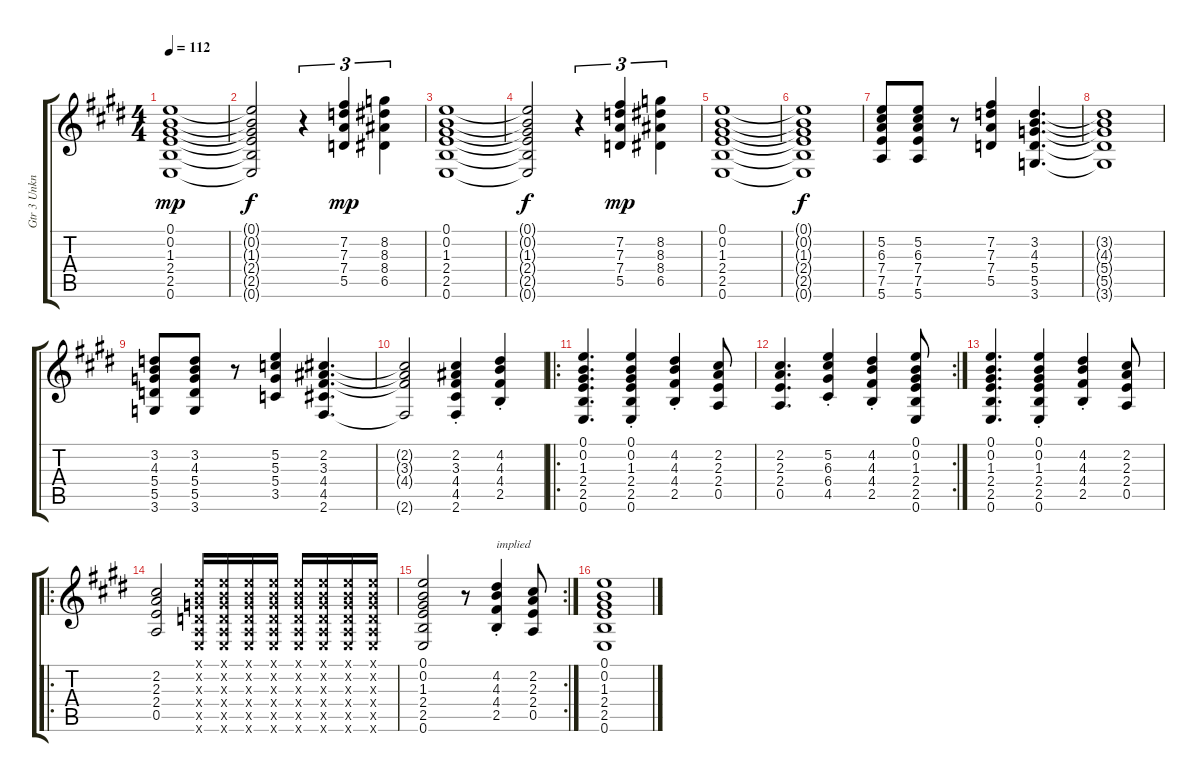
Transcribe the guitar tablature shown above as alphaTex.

\track ("Gtr 3 Unknown or overdubed" "Gtr 3 Unkn") {instrument acousticguitarsteel}
\staff {score tabs}
\tuning (E4 B3 G3 D3 A2 E2) {hide}
\ts (4 4)
\tempo 112
\clef g2
\ks e
(0.1 0.2 1.3 2.4 2.5 0.6).1{dy mp} |
(0.1{t} 0.2{t} 1.3{t} 2.4{t} 2.5{t} 0.6{t}).2{dy f} r.4{tu (3 2)} (7.2 7.3 7.4 5.5).4{tu (3 2) dy mp} (8.2 8.3 8.4 6.5).4{tu (3 2)} |
(0.1 0.2 1.3 2.4 2.5 0.6).1 |
(0.1{t} 0.2{t} 1.3{t} 2.4{t} 2.5{t} 0.6{t}).2{dy f} r.4{tu (3 2)} (7.2 7.3 7.4 5.5).4{tu (3 2) dy mp} (8.2 8.3 8.4 6.5).4{tu (3 2)} |
(0.1 0.2 1.3 2.4 2.5 0.6).1 |
(0.1{t} 0.2{t} 1.3{t} 2.4{t} 2.5{t} 0.6{t}).1{dy f} |
(5.2 6.3 7.4 7.5 5.6).8 (5.2 6.3 7.4 7.5 5.6).8 r.8 (7.2 7.3 7.4 5.5).4 (3.2 4.3 5.4 5.5 3.6).4{d} |
(3.2{t} 4.3{t} 5.4{t} 5.5{t} 3.6{t}).1 |
(3.2 4.3 5.4 5.5 3.6).8 (3.2 4.3 5.4 5.5 3.6).8 r.8 (5.2 5.3 5.4 3.5).4 (2.2 3.3 4.4 4.5 2.6).4{d} |
(2.2{t} 3.3{t} 4.4{t} 2.6{t}).2 (2.2{st} 3.3{st} 4.4{st} 4.5{st} 2.6{st}).4 (4.2{st} 4.3{st} 4.4{st} 2.5{st}).4 |
\ro
(0.1 0.2 1.3 2.4 2.5 0.6).4{d} (0.1{st} 0.2{st} 1.3{st} 2.4{st} 2.5{st} 0.6{st}).4 (4.2{st} 4.3{st} 4.4{st} 2.5{st}).4 (2.2 2.3 2.4 0.5).8 |
\rc 2
(2.2 2.3 2.4 0.5).4{d} (5.2{st} 6.3{st} 6.4{st} 4.5{st}).4 (4.2{st} 4.3{st} 4.4{st} 2.5{st}).4 (0.1 0.2 1.3 2.4 2.5 0.6).8 |
(0.1 0.2 1.3 2.4 2.5 0.6).4{d} (0.1{st} 0.2{st} 1.3{st} 2.4{st} 2.5{st} 0.6{st}).4 (4.2{st} 4.3{st} 4.4{st} 2.5{st}).4 (2.2 2.3 2.4 0.5).8 |
\ro
(2.2 2.3 2.4 0.5).2 (0.1{x} 0.2{x} 0.3{x} 0.4{x} 0.5{x} 0.6{x}).16 (0.1{x} 0.2{x} 0.3{x} 0.4{x} 0.5{x} 0.6{x}).16 (0.1{x} 0.2{x} 0.3{x} 0.4{x} 0.5{x} 0.6{x}).16 (0.1{x} 0.2{x} 0.3{x} 0.4{x} 0.5{x} 0.6{x}).16 (0.1{x} 0.2{x} 0.3{x} 0.4{x} 0.5{x} 0.6{x}).16 (0.1{x} 0.2{x} 0.3{x} 0.4{x} 0.5{x} 0.6{x}).16 (0.1{x} 0.2{x} 0.3{x} 0.4{x} 0.5{x} 0.6{x}).16 (0.1{x} 0.2{x} 0.3{x} 0.4{x} 0.5{x} 0.6{x}).16 |
\rc 2
(0.1 0.2 1.3 2.4 2.5 0.6).2 r.8 (4.2{st} 4.3{st} 4.4{st} 2.5{st}).4{txt "implied"} (2.2 2.3 2.4 0.5).8 |
(0.1 0.2 1.3 2.4 2.5 0.6).1
